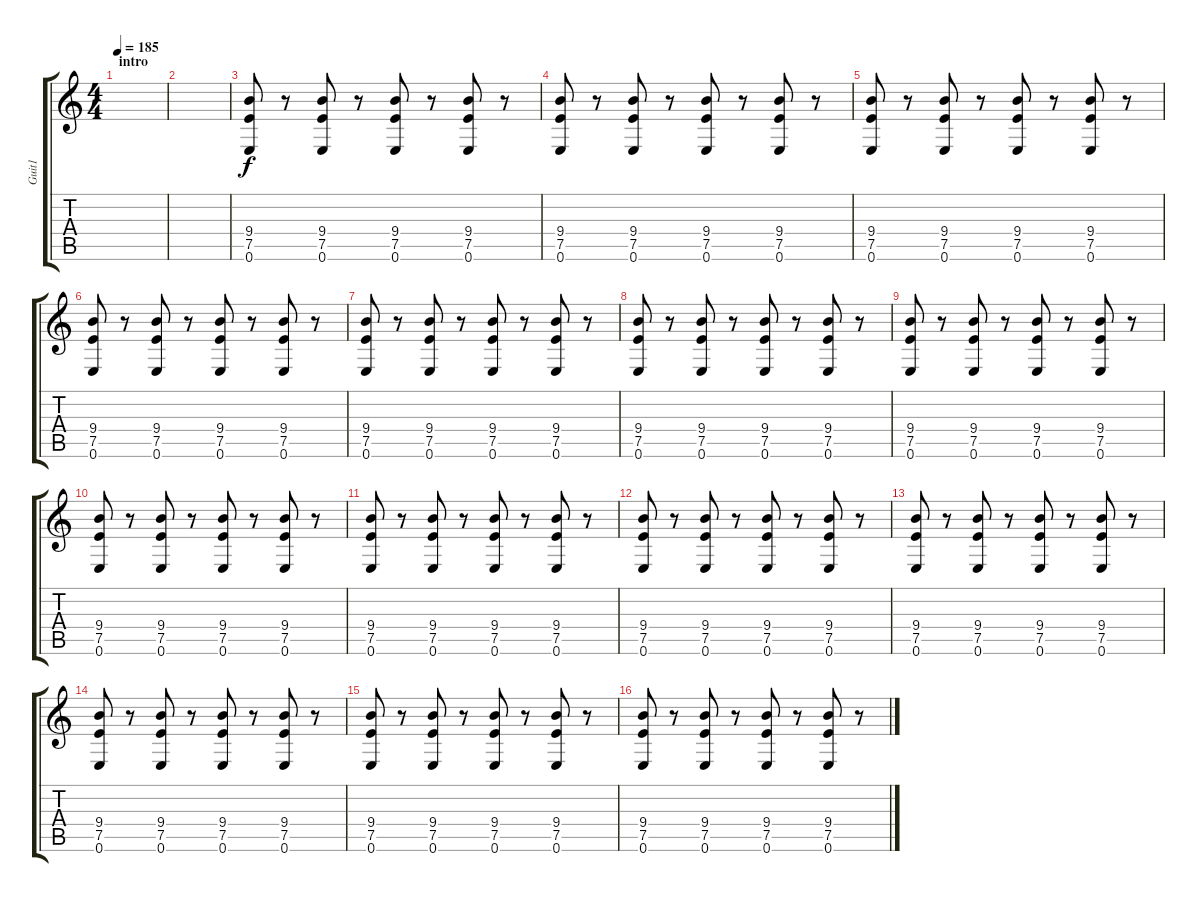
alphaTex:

\track ("Guit1" "Guit1") {instrument overdrivenguitar}
\staff {score tabs}
\tuning (E4 B3 G3 D3 A2 E2) {hide}
\ts (4 4)
\section ("" "intro")
\tempo 185
\clef g2
\ks c
|
|
(9.4 7.5 0.6).8 r.8 (9.4 7.5 0.6).8 r.8 (9.4 7.5 0.6).8 r.8 (9.4 7.5 0.6).8 r.8 |
(9.4 7.5 0.6).8 r.8 (9.4 7.5 0.6).8 r.8 (9.4 7.5 0.6).8 r.8 (9.4 7.5 0.6).8 r.8 |
(9.4 7.5 0.6).8 r.8 (9.4 7.5 0.6).8 r.8 (9.4 7.5 0.6).8 r.8 (9.4 7.5 0.6).8 r.8 |
(9.4 7.5 0.6).8 r.8 (9.4 7.5 0.6).8 r.8 (9.4 7.5 0.6).8 r.8 (9.4 7.5 0.6).8 r.8 |
(9.4 7.5 0.6).8 r.8 (9.4 7.5 0.6).8 r.8 (9.4 7.5 0.6).8 r.8 (9.4 7.5 0.6).8 r.8 |
(9.4 7.5 0.6).8 r.8 (9.4 7.5 0.6).8 r.8 (9.4 7.5 0.6).8 r.8 (9.4 7.5 0.6).8 r.8 |
(9.4 7.5 0.6).8 r.8 (9.4 7.5 0.6).8 r.8 (9.4 7.5 0.6).8 r.8 (9.4 7.5 0.6).8 r.8 |
(9.4 7.5 0.6).8 r.8 (9.4 7.5 0.6).8 r.8 (9.4 7.5 0.6).8 r.8 (9.4 7.5 0.6).8 r.8 |
(9.4 7.5 0.6).8 r.8 (9.4 7.5 0.6).8 r.8 (9.4 7.5 0.6).8 r.8 (9.4 7.5 0.6).8 r.8 |
(9.4 7.5 0.6).8 r.8 (9.4 7.5 0.6).8 r.8 (9.4 7.5 0.6).8 r.8 (9.4 7.5 0.6).8 r.8 |
(9.4 7.5 0.6).8 r.8 (9.4 7.5 0.6).8 r.8 (9.4 7.5 0.6).8 r.8 (9.4 7.5 0.6).8 r.8 |
(9.4 7.5 0.6).8 r.8 (9.4 7.5 0.6).8 r.8 (9.4 7.5 0.6).8 r.8 (9.4 7.5 0.6).8 r.8 |
(9.4 7.5 0.6).8 r.8 (9.4 7.5 0.6).8 r.8 (9.4 7.5 0.6).8 r.8 (9.4 7.5 0.6).8 r.8 |
(9.4 7.5 0.6).8 r.8 (9.4 7.5 0.6).8 r.8 (9.4 7.5 0.6).8 r.8 (9.4 7.5 0.6).8 r.8
